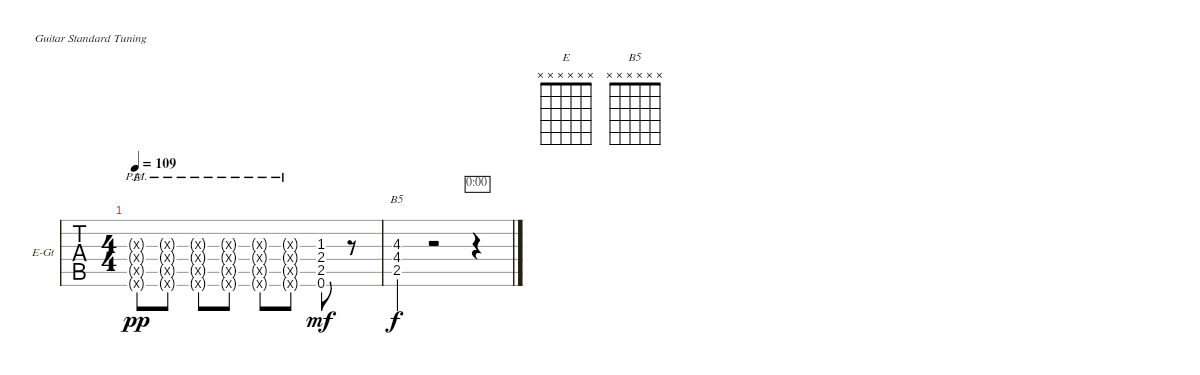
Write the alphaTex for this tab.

\bracketExtendMode nobrackets
\firstSystemTrackNameOrientation horizontal
\otherSystemsTrackNameOrientation horizontal
\defaultBarNumberDisplay FirstOfSystem
\track ("Lead Guitar" "E-Gt") {instrument distortionguitar}
\staff {tabs}
\tuning (E4 B3 G3 D3 A2 E2)
\chord ("E" x x x x x x)
\chord ("B5" x x x x x x)
\ts (4 4)
\tempo 109
\clef g2
\ks bminor
(0.6{g pm x} 2.5{g pm x} 2.4{g pm x} 1.3{g pm x}).8{ch "E" dy pp} (0.6{g pm x} 2.5{g pm x} 2.4{g pm x} 1.3{g pm x}).8 (0.6{g pm x} 2.5{g pm x} 2.4{g pm x} 1.3{g pm x}).8 (0.6{g pm x} 2.5{g pm x} 2.4{g pm x} 1.3{g pm x}).8 (0.6{g pm x} 2.5{g pm x} 2.4{g pm x} 1.3{g pm x}).8 (0.6{g pm x} 2.5{g pm x} 2.4{g pm x} 1.3{g pm x}).8 (0.6 2.5 2.4 1.3).8{dy mf} r.8 |
(2.5 4.4 4.3).4{ch "B5" dy f} r.2 r.4{timer}
